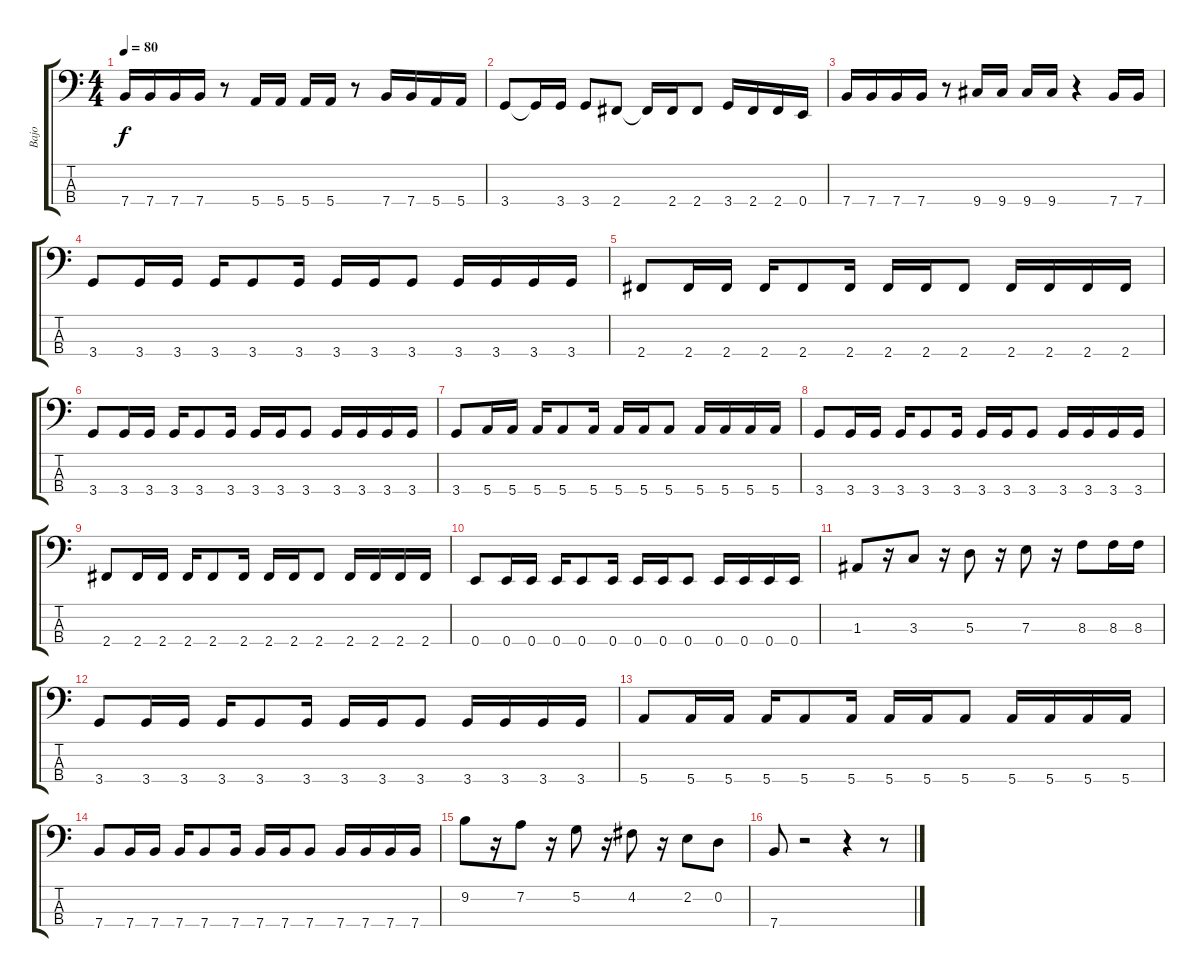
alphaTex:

\track ("Bajo" "Bajo") {instrument electricbasspick}
\staff {score tabs}
\tuning (G2 D2 A1 E1) {hide}
\ts (4 4)
\tempo 80
\clef f4
\ks c
7.4.16{dy f} 7.4.16 7.4.16 7.4.16 r.8 5.4.16 5.4.16 5.4.16 5.4.16 r.8 7.4.16 7.4.16 5.4.16 5.4.16 |
3.4.8 3.4{t}.16 3.4.16 3.4.8 2.4.8 2.4{t}.16 2.4.16 2.4.8 3.4.16 2.4.16 2.4.16 0.4.16 |
7.4.16 7.4.16 7.4.16 7.4.16 r.8 9.4.16 9.4.16 9.4.16 9.4.16 r.4 7.4.16 7.4.16 |
3.4.8 3.4.16 3.4.16 3.4.16 3.4.8 3.4.16 3.4.16 3.4.16 3.4.8 3.4.16 3.4.16 3.4.16 3.4.16 |
2.4.8 2.4.16 2.4.16 2.4.16 2.4.8 2.4.16 2.4.16 2.4.16 2.4.8 2.4.16 2.4.16 2.4.16 2.4.16 |
3.4.8 3.4.16 3.4.16 3.4.16 3.4.8 3.4.16 3.4.16 3.4.16 3.4.8 3.4.16 3.4.16 3.4.16 3.4.16 |
3.4.8 5.4.16 5.4.16 5.4.16 5.4.8 5.4.16 5.4.16 5.4.16 5.4.8 5.4.16 5.4.16 5.4.16 5.4.16 |
3.4.8 3.4.16 3.4.16 3.4.16 3.4.8 3.4.16 3.4.16 3.4.16 3.4.8 3.4.16 3.4.16 3.4.16 3.4.16 |
2.4.8 2.4.16 2.4.16 2.4.16 2.4.8 2.4.16 2.4.16 2.4.16 2.4.8 2.4.16 2.4.16 2.4.16 2.4.16 |
0.4.8 0.4.16 0.4.16 0.4.16 0.4.8 0.4.16 0.4.16 0.4.16 0.4.8 0.4.16 0.4.16 0.4.16 0.4.16 |
1.3.8 r.16 3.3.8 r.16 5.3.8 r.16 7.3.8 r.16 8.3.8 8.3.16 8.3.16 |
3.4.8 3.4.16 3.4.16 3.4.16 3.4.8 3.4.16 3.4.16 3.4.16 3.4.8 3.4.16 3.4.16 3.4.16 3.4.16 |
5.4.8 5.4.16 5.4.16 5.4.16 5.4.8 5.4.16 5.4.16 5.4.16 5.4.8 5.4.16 5.4.16 5.4.16 5.4.16 |
7.4.8 7.4.16 7.4.16 7.4.16 7.4.8 7.4.16 7.4.16 7.4.16 7.4.8 7.4.16 7.4.16 7.4.16 7.4.16 |
9.2.8 r.16 7.2.8 r.16 5.2.8 r.16 4.2.8 r.16 2.2.8 0.2.8 |
7.4.8 r.2 r.4 r.8
